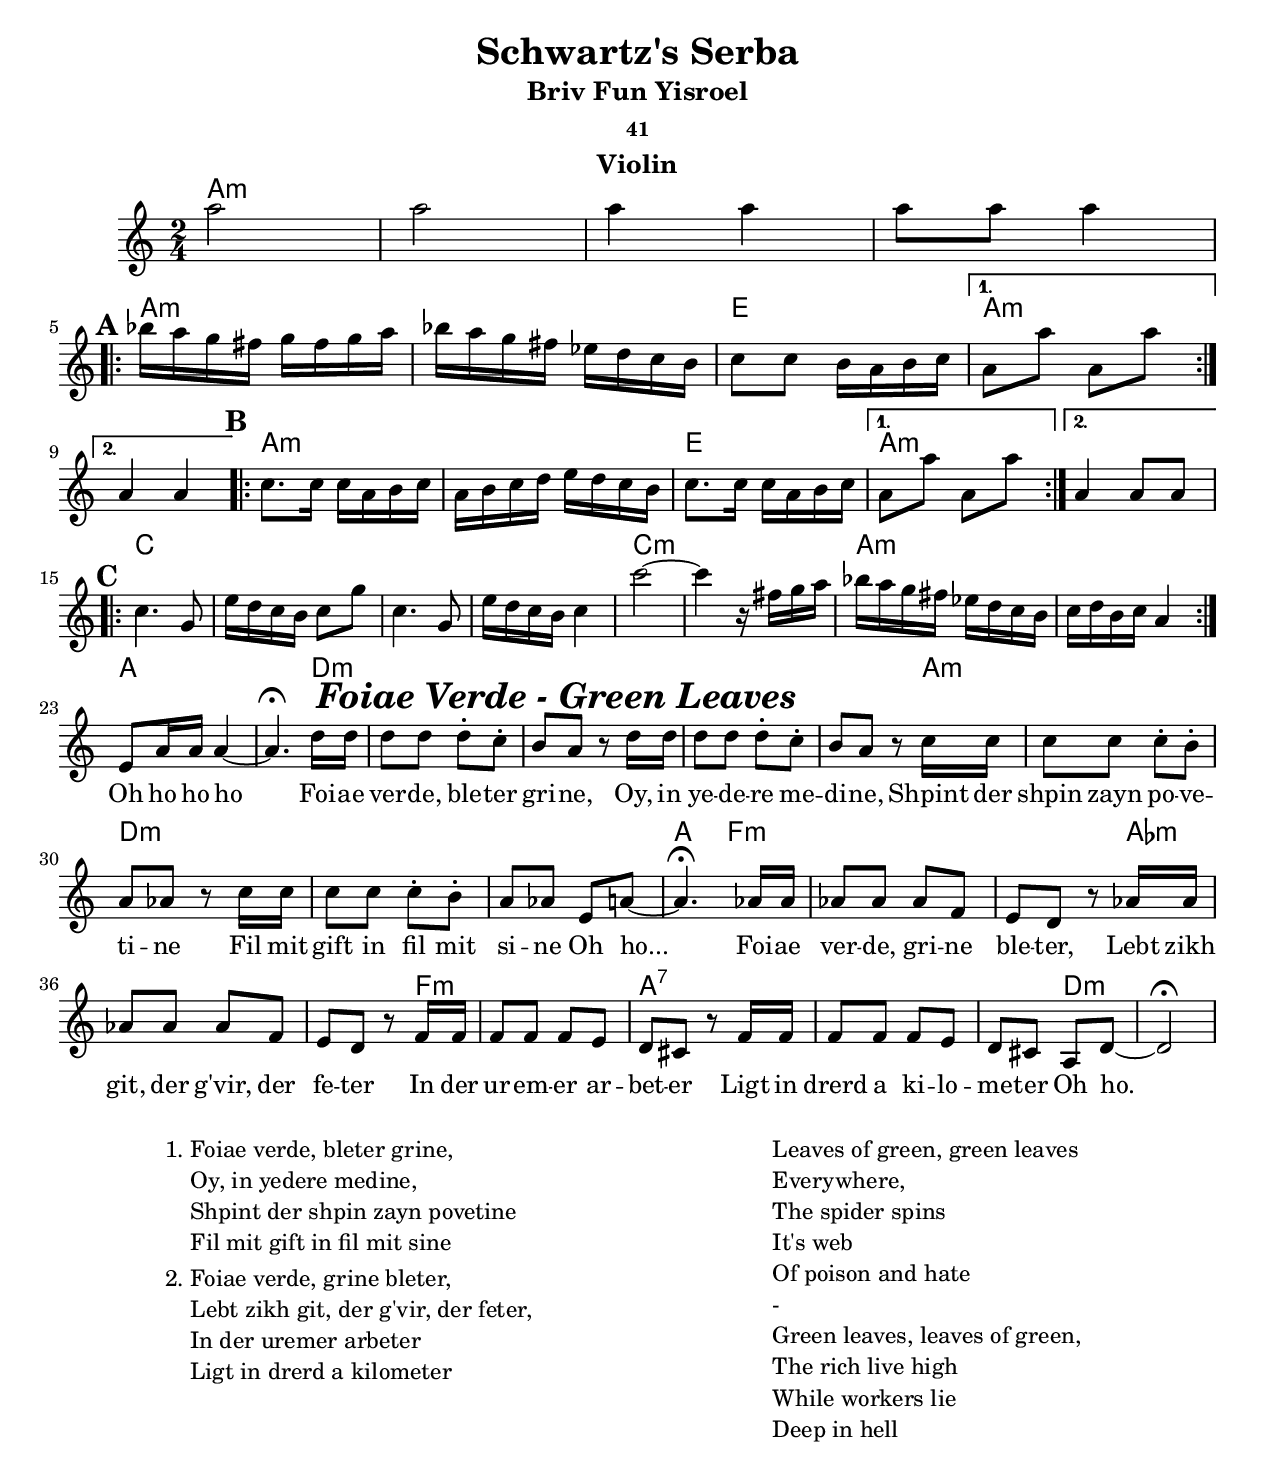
\version "2.18.0"
\include "english.ly"
\paper{
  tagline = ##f
  print-all-headers = ##t
  #(set-paper-size "letter")
}
date = #(strftime "%d-%m-%Y" (localtime (current-time)))
%\markup{ \italic{ " Updated " \date  }  }

%\markup{ Got something to say? }

%#################################### Melody ########################
melody = \relative c''' {
  \set Score.markFormatter = #format-mark-box-alphabet

  \clef treble
  \key a \minor
  \time 2/4

  \melisma
  a2 a2 a4 a4 a8 a8 a4 \break
  %\partial 16*3 a16 d f   %lead in notes

  \repeat volta 2{
    \mark \default
    bf16 a g fs g fs g a
    bf16 a g fs ef d c b|
    c8 c b16 a b c

  }
  \alternative { {a8 a' a, a' }{a,4 a } }


  \repeat volta 2{
    \mark \default
    c8.  c16 c a b c
    a16 b c d e d c b
    c8. c16 c a b c

  }
  \alternative { {a8 a' a, a' }{a,4 a8 a } }

  \repeat volta 2{
    \break
    \mark \default
    c4.  g8
    e'16 d c b c8 g'|
    c,4. g8
    e'16 d c b c4

    c'2~
    c4 r16 fs, g a
    bf a g fs ef d c b
    c16 d b c a4
  }
  \melismaEnd
  % briv starts here

  \break
  e8 a16 a a4~
  % a2~
  %a2~^\markup{\abs-fontsize #17 \bold \italic {"Foiae Verde - Green Leaves"}}
  a4. \fermata ^\markup{\abs-fontsize #17 \bold \italic {"     Foiae Verde - Green Leaves"}} d16 d|

  % e8  a16 a a4~|
  %a2 \fermata


  d8  d d-.  c-. |
  b a8 r8 d16 d

  d8 d d-.  c-.|
  b8 a r8  c16 c

  c8 c c-. b-. |
  a8 af r8 c16 c
  c8 c c-. b-. |
  a8 af e8 a~

  a4. \fermata af16 af
  %2nd verse
  af8 af af f|
  e8 d r af'16 af
  af8 af af f|
  e8 d r f16 f
  f8 f f e|
  d8 cs r f16 f|
  f8 f f e|
  d8 cs a d~
  d2\fermata

}
%################################# Lyrics #####################
\addlyrics{
  Oh ho ho ho
  Foi -- ae ver -- de, ble -- ter gri -- ne,
  Oy, in ye -- de -- re me -- di -- ne,
  Shpint der shpin zayn po -- ve -- ti -- ne
  Fil mit gift in fil mit si -- ne
  Oh ho...

  Foi -- ae ver -- de,  gri -- ne ble -- ter,
  Lebt zikh git, der g'vir, der fe -- ter
  In der ur -- em -- er ar -- bet -- er
  Ligt in drerd a ki -- lo -- me -- ter
  Oh ho.
}

%################################# Chords #######################
harmonies = \chordmode {
  a2*4:m
  a2*2:m
  e2
  a2*2:m
  %b
  a2*2:m
  e2
  a2*2:m
  %c
  c2*4
  c2*2:m
  a2*2:m
  %Foiae

  %a8*23
  a8*7
  d4*8:m
  a8*5:m
  d2*3:m
  a4 f4*4:m
  s8
  af8*8:m
  %g8*5
  f8*5:m
  a8*10:7
  d4*3:m

}

\score {
  <<
    \new ChordNames {
      \set chordChanges = ##f
      \harmonies
    }
    \new Staff
    \melody
  >>
  \header{
    title= "Schwartz's Serba"
    subtitle="Briv Fun Yisroel"
    subsubtitle="41"
    composer= ""
    instrument = "Violin"
    arranger= ""
  }
  \midi{\tempo 4 = 120}
  \layout{indent = 1.0\cm}
}

%
% more verses:
\markup{}
\markup {
  \fill-line {
    \hspace #0.1 % distance from left margin
    \column {
      \line {
        "1."
        \column {
          "Foiae verde, bleter grine,"
          "Oy, in yedere medine,"
          "Shpint der shpin zayn povetine"
          "Fil mit gift in fil mit sine"
        }
      }
      \hspace #0.2 % vertical distance between verses
      \line {
        "2."
        \column {
          "Foiae verde, grine bleter,"
          "Lebt zikh git, der g'vir, der feter,"
          "In der uremer arbeter"
          "Ligt in drerd a kilometer"
        }
      }
    }
    \hspace #0.1  % horiz. distance between columns
    \column {
      \line {
        ""
        \column {

          "Leaves of green, green leaves"
          "Everywhere,"
          "The spider spins"
          "It's web"
          "Of poison and hate"
          "-"
          "Green leaves, leaves of green,"
          "The rich live high"
          "While workers lie"
          "Deep in hell"
        }
      }


      \hspace #0.2 % distance between verses
      \line {
        \column {
          ""
        }
      }
    }
    \hspace #0.1 % distance to right margin
  }
}

%}

